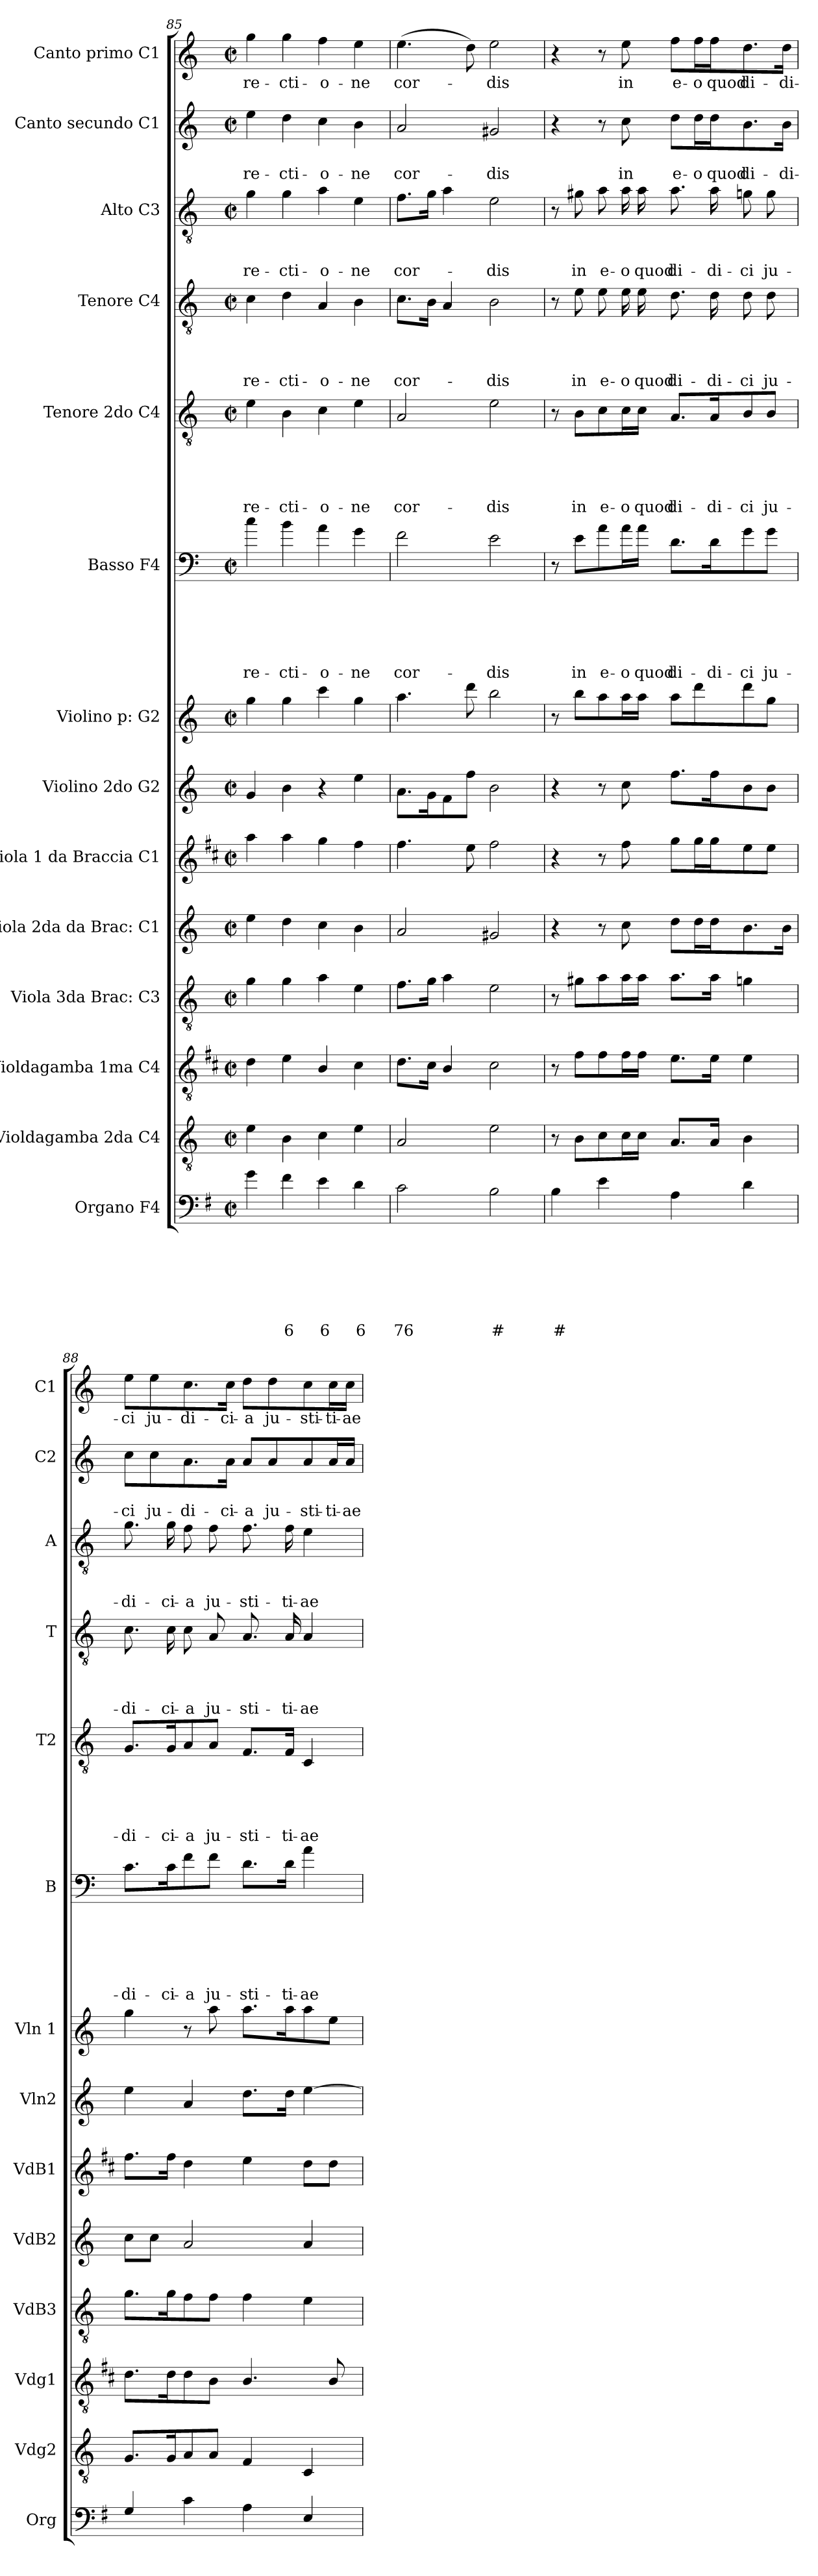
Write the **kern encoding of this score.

**kern	**text	**text	**text	**text	**text	**text	**text	**kern	**kern	**kern	**kern	**kern	**kern	**kern	**kern	**text	**text	**text	**text	**text	**text	**kern	**text	**text	**text	**text	**text	**kern	**text	**text	**text	**text	**kern	**text	**text	**text	**kern	**text	**text	**kern	**text
*part14	*part14	*part14	*part14	*part14	*part14	*part14	*part14	*part13	*part12	*part11	*part10	*part9	*part8	*part7	*part6	*part6	*part6	*part6	*part6	*part6	*part6	*part5	*part5	*part5	*part5	*part5	*part5	*part4	*part4	*part4	*part4	*part4	*part3	*part3	*part3	*part3	*part2	*part2	*part2	*part1	*part1
*staff14	*staff14	*staff14	*staff14	*staff14	*staff14	*staff14	*staff14	*staff13	*staff12	*staff11	*staff10	*staff9	*staff8	*staff7	*staff6	*staff6	*staff6	*staff6	*staff6	*staff6	*staff6	*staff5	*staff5	*staff5	*staff5	*staff5	*staff5	*staff4	*staff4	*staff4	*staff4	*staff4	*staff3	*staff3	*staff3	*staff3	*staff2	*staff2	*staff2	*staff1	*staff1
*I"Organo F4	*	*	*	*	*	*	*	*I"Violdagamba 2da C4	*I"Violdagamba 1ma C4	*I"Viola 3da Brac: C3	*I"Viola 2da da Brac: C1	*I"Viola 1 da Braccia C1	*I"Violino 2do G2	*I"Violino p: G2	*I"Basso F4	*	*	*	*	*	*	*I"Tenore 2do C4	*	*	*	*	*	*I"Tenore C4	*	*	*	*	*I"Alto C3	*	*	*	*I"Canto secundo C1	*	*	*I"Canto primo C1	*
*I'Org	*	*	*	*	*	*	*	*I'Vdg2	*I'Vdg1	*I'VdB3	*I'VdB2	*I'VdB1	*I'Vln2	*I'Vln 1	*I'B	*	*	*	*	*	*	*I'T2	*	*	*	*	*	*I'T	*	*	*	*	*I'A	*	*	*	*I'C2	*	*	*I'C1	*
*clefF4	*	*	*	*	*	*	*	*clefGv2	*clefGv2	*clefGv2	*clefG2	*clefG2	*clefG2	*clefG2	*clefF4	*	*	*	*	*	*	*clefGv2	*	*	*	*	*	*clefGv2	*	*	*	*	*clefGv2	*	*	*	*clefG2	*	*	*clefG2	*
*ITrd4c7	*	*	*	*	*	*	*	*	*ITrd1c2	*	*	*ITrd1c2	*	*	*ITrd8c14	*	*	*	*	*	*	*	*	*	*	*	*	*	*	*	*	*	*	*	*	*	*	*	*	*	*
*k[]	*	*	*	*	*	*	*	*k[]	*k[]	*k[]	*k[]	*k[]	*k[]	*k[]	*k[]	*	*	*	*	*	*	*k[]	*	*	*	*	*	*k[]	*	*	*	*	*k[]	*	*	*	*k[]	*	*	*k[]	*
*C:	*	*	*	*	*	*	*	*C:	*C:	*C:	*C:	*C:	*C:	*C:	*C:	*	*	*	*	*	*	*C:	*	*	*	*	*	*C:	*	*	*	*	*C:	*	*	*	*C:	*	*	*C:	*
*M2/2	*	*	*	*	*	*	*	*M2/2	*M2/2	*M2/2	*M2/2	*M2/2	*M2/2	*M2/2	*M2/2	*	*	*	*	*	*	*M2/2	*	*	*	*	*	*M2/2	*	*	*	*	*M2/2	*	*	*	*M2/2	*	*	*M2/2	*
*met(c|)	*	*	*	*	*	*	*	*met(c|)	*met(c|)	*met(c|)	*met(c|)	*met(c|)	*met(c|)	*met(c|)	*met(c|)	*	*	*	*	*	*	*met(c|)	*	*	*	*	*	*met(c|)	*	*	*	*	*met(c|)	*	*	*	*met(c|)	*	*	*met(c|)	*
=85	=85	=85	=85	=85	=85	=85	=85	=85	=85	=85	=85	=85	=85	=85	=85	=85	=85	=85	=85	=85	=85	=85	=85	=85	=85	=85	=85	=85	=85	=85	=85	=85	=85	=85	=85	=85	=85	=85	=85	=85	=85
!	!	!	!	!	!	!	!	!	!	!	!	!	!	!	!	!	!	!	!	!	!LO:LY:b	!	!	!	!	!	!LO:LY:b	!	!	!	!	!LO:LY:b	!	!	!	!LO:LY:b	!	!	!LO:LY:b	!	!LO:LY:b
4c\	.	.	.	.	.	.	.	4e\	4c\	4g\	4ee\	4gg\	4g/	4gg\	4c\	.	.	.	.	.	-re-	4e\	.	.	.	.	-re-	4c\	.	.	.	-re-	4g\	.	.	-re-	4ee\	.	-re-	4gg\	-re-
!	!	!	!	!	!	!	!LO:LY:b	!	!	!	!	!	!	!	!	!	!	!	!	!	!LO:LY:b	!	!	!	!	!	!LO:LY:b	!	!	!	!	!LO:LY:b	!	!	!	!LO:LY:b	!	!	!LO:LY:b	!	!LO:LY:b
4B\	.	.	.	.	.	.	6	4B\	4d\	4g\	4dd\	4gg\	4b\	4gg\	4B\	.	.	.	.	.	-cti-	4B\	.	.	.	.	-cti-	4d\	.	.	.	-cti-	4g\	.	.	-cti-	4dd\	.	-cti-	4gg\	-cti-
!	!	!	!	!	!	!	!LO:LY:b	!	!	!	!	!	!	!	!	!	!	!	!	!	!LO:LY:b	!	!	!	!	!	!LO:LY:b	!	!	!	!	!LO:LY:b	!	!	!	!LO:LY:b	!	!	!LO:LY:b	!	!LO:LY:b
4A\	.	.	.	.	.	.	6	4c\	4A/	4a\	4cc\	4ff\	4r	4ccc\	4A\	.	.	.	.	.	-o-	4c\	.	.	.	.	-o-	4A/	.	.	.	-o-	4a\	.	.	-o-	4cc\	.	-o-	4ff\	-o-
!	!	!	!	!	!	!	!LO:LY:b	!	!	!	!	!	!	!	!	!	!	!	!	!	!LO:LY:b	!	!	!	!	!	!LO:LY:b	!	!	!	!	!LO:LY:b	!	!	!	!LO:LY:b	!	!	!LO:LY:b	!	!LO:LY:b
4G\	.	.	.	.	.	.	6	4e\	4B\	4e\	4b\	4ee\	4ee\	4gg\	4G\	.	.	.	.	.	-ne	4e\	.	.	.	.	-ne	4B\	.	.	.	-ne	4e\	.	.	-ne	4b\	.	-ne	4ee\	-ne
!!LO:PB:g=z
=86	=86	=86	=86	=86	=86	=86	=86	=86	=86	=86	=86	=86	=86	=86	=86	=86	=86	=86	=86	=86	=86	=86	=86	=86	=86	=86	=86	=86	=86	=86	=86	=86	=86	=86	=86	=86	=86	=86	=86	=86	=86
!	!	!	!	!	!	!	!LO:LY:b	!	!	!	!	!	!	!	!	!	!	!	!	!	!LO:LY:b	!	!	!	!	!	!LO:LY:b	!	!	!	!	!LO:LY:b	!	!	!	!LO:LY:b	!	!	!LO:LY:b	!	!LO:LY:b
2F\	.	.	.	.	.	.	76	2A/	8.c\L	8.f\L	2a/	4.ee\	8.a\L	4.aa\	2F\	.	.	.	.	.	cor-	2A/	.	.	.	.	cor-	8.c\L	.	.	.	cor-	8.f\L	.	.	cor-	2a/	.	cor-	(>4.ee\	cor-
.	.	.	.	.	.	.	.	.	16B\Jk	16g\Jk	.	.	16g\k	.	.	.	.	.	.	.	.	.	.	.	.	.	.	16B\Jk	.	.	.	.	16g\Jk	.	.	.	.	.	.	.	.
.	.	.	.	.	.	.	.	.	4A/	4a\	.	.	8f\	.	.	.	.	.	.	.	.	.	.	.	.	.	.	4A/	.	.	.	.	4a\	.	.	.	.	.	.	.	.
.	.	.	.	.	.	.	.	.	.	.	.	8dd\	8ff\J	8ddd\	.	.	.	.	.	.	.	.	.	.	.	.	.	.	.	.	.	.	.	.	.	.	.	.	.	8dd\)	.
!	!	!	!	!	!	!	!LO:LY:b	!	!	!	!	!	!	!	!	!	!	!	!	!	!LO:LY:b	!	!	!	!	!	!LO:LY:b	!	!	!	!	!LO:LY:b	!	!	!	!LO:LY:b	!	!	!LO:LY:b	!	!LO:LY:b
2E\	.	.	.	.	.	.	#	2e\	2B\	2e\	2g#X/	2ee\	2b\	2bb\	2E\	.	.	.	.	.	-dis	2e\	.	.	.	.	-dis	2B\	.	.	.	-dis	2e\	.	.	-dis	2g#X/	.	-dis	2ee\	-dis
=87	=87	=87	=87	=87	=87	=87	=87	=87	=87	=87	=87	=87	=87	=87	=87	=87	=87	=87	=87	=87	=87	=87	=87	=87	=87	=87	=87	=87	=87	=87	=87	=87	=87	=87	=87	=87	=87	=87	=87	=87	=87
!	!	!	!	!	!	!	!LO:LY:b	!	!	!	!	!	!	!	!	!	!	!	!	!	!	!	!	!	!	!	!	!	!	!	!	!	!	!	!	!	!	!	!	!	!
4E\	.	.	.	.	.	.	#	8r	8r	8r	4r	4r	4r	8r	8r	.	.	.	.	.	.	8r	.	.	.	.	.	8r	.	.	.	.	8r	.	.	.	4r	.	.	4r	.
!	!	!	!	!	!	!	!	!	!	!	!	!	!	!	!	!	!	!	!	!	!LO:LY:b	!	!	!	!	!	!LO:LY:b	!	!	!	!	!LO:LY:b	!	!	!	!LO:LY:b	!	!	!	!	!
.	.	.	.	.	.	.	.	8B\L	8e\L	8g#X\L	.	.	.	8bb\L	8E\L	.	.	.	.	.	in	8B\L	.	.	.	.	in	8e\	.	.	.	in	8g#X\	.	.	in	.	.	.	.	.
!	!	!	!	!	!	!	!	!	!	!	!	!	!	!	!	!	!	!	!	!	!LO:LY:b	!	!	!	!	!	!LO:LY:b	!	!	!	!	!LO:LY:b	!	!	!	!LO:LY:b	!	!	!	!	!
4A\	.	.	.	.	.	.	.	8c\	8e\	8a\	8r	8r	8r	8aa\	8A\	.	.	.	.	.	e-	8c\	.	.	.	.	e-	8e\	.	.	.	e-	8a\	.	.	e-	8r	.	.	8r	.
!	!	!	!	!	!	!	!	!	!	!	!	!	!	!	!	!	!	!	!	!	!LO:LY:b	!	!	!	!	!	!LO:LY:b	!	!	!	!	!LO:LY:b	!	!	!	!LO:LY:b	!	!	!LO:LY:b	!	!LO:LY:b
.	.	.	.	.	.	.	.	16c\L	16e\L	16a\L	8cc\	8ee\	8cc\	16aa\L	16A\L	.	.	.	.	.	-o	16c\L	.	.	.	.	-o	16e\	.	.	.	-o	16a\	.	.	-o	8cc\	.	in	8ee\	in
!	!	!	!	!	!	!	!	!	!	!	!	!	!	!	!	!	!	!	!	!	!LO:LY:b	!	!	!	!	!	!LO:LY:b	!	!	!	!	!LO:LY:b	!	!	!	!LO:LY:b	!	!	!	!	!
.	.	.	.	.	.	.	.	16c\JJ	16e\JJ	16a\JJ	.	.	.	16aa\JJ	16A\JJ	.	.	.	.	.	quod	16c\JJ	.	.	.	.	quod	16e\	.	.	.	quod	16a\	.	.	quod	.	.	.	.	.
!	!	!	!	!	!	!	!	!	!	!	!	!	!	!	!	!	!	!	!	!	!LO:LY:b	!	!	!	!	!	!LO:LY:b	!	!	!	!	!LO:LY:b	!	!	!	!LO:LY:b	!	!	!LO:LY:b	!	!LO:LY:b
4D\	.	.	.	.	.	.	.	8.A/L	8.d\L	8.a\L	8dd\L	8ff\L	8.ff\L	8aa\L	8.D\L	.	.	.	.	.	di-	8.A/L	.	.	.	.	di-	8.d\	.	.	.	di-	8.a\	.	.	di-	8dd\L	.	e-	8ff\L	e-
!	!	!	!	!	!	!	!	!	!	!	!	!	!	!	!	!	!	!	!	!	!	!	!	!	!	!	!	!	!	!	!	!	!	!	!	!	!	!	!LO:LY:b	!	!LO:LY:b
.	.	.	.	.	.	.	.	.	.	.	16dd\L	16ff\L	.	8ddd\	.	.	.	.	.	.	.	.	.	.	.	.	.	.	.	.	.	.	.	.	.	.	16dd\L	.	-o	16ff\L	-o
!	!	!	!	!	!	!	!	!	!	!	!	!	!	!	!	!	!	!	!	!	!LO:LY:b	!	!	!	!	!	!LO:LY:b	!	!	!	!	!LO:LY:b	!	!	!	!LO:LY:b	!	!	!LO:LY:b	!	!LO:LY:b
.	.	.	.	.	.	.	.	16A/Jk	16d\Jk	16a\Jk	16dd\J	16ff\J	16ff\k	.	16D\K	.	.	.	.	.	-di-	16A/K	.	.	.	.	-di-	16d\	.	.	.	-di-	16a\	.	.	-di-	16dd\J	.	quod	16ff\J	quod
!	!	!	!	!	!	!	!	!	!	!	!	!	!	!	!	!	!	!	!	!	!LO:LY:b	!	!	!	!	!	!LO:LY:b	!	!	!	!	!LO:LY:b	!	!	!	!LO:LY:b	!	!	!LO:LY:b	!	!LO:LY:b
4G\	.	.	.	.	.	.	.	4B\	4d\	4gn\	8.b\	8dd\	8b\	8ddd\	8G\	.	.	.	.	.	-ci	8B/	.	.	.	.	-ci	8d\	.	.	.	-ci	8gn\	.	.	-ci	8.b\	.	di-	8.dd\	di-
!	!	!	!	!	!	!	!	!	!	!	!	!	!	!	!	!	!	!	!	!	!LO:LY:b	!	!	!	!	!	!LO:LY:b	!	!	!	!	!LO:LY:b	!	!	!	!LO:LY:b	!	!	!	!	!
.	.	.	.	.	.	.	.	.	.	.	.	8dd\J	8b\J	8gg\J	8G\J	.	.	.	.	.	ju-	8B/J	.	.	.	.	ju-	8d\	.	.	.	ju-	8g\	.	.	ju-	.	.	.	.	.
!	!	!	!	!	!	!	!	!	!	!	!	!	!	!	!	!	!	!	!	!	!	!	!	!	!	!	!	!	!	!	!	!	!	!	!	!	!	!	!LO:LY:b	!	!LO:LY:b
.	.	.	.	.	.	.	.	.	.	.	16b\Jk	.	.	.	.	.	.	.	.	.	.	.	.	.	.	.	.	.	.	.	.	.	.	.	.	.	16b\Jk	.	-di-	16dd\Jk	-di-
=88	=88	=88	=88	=88	=88	=88	=88	=88	=88	=88	=88	=88	=88	=88	=88	=88	=88	=88	=88	=88	=88	=88	=88	=88	=88	=88	=88	=88	=88	=88	=88	=88	=88	=88	=88	=88	=88	=88	=88	=88	=88
!	!	!	!	!	!	!	!	!	!	!	!	!	!	!	!	!	!	!	!	!	!LO:LY:b	!	!	!	!	!	!LO:LY:b	!	!	!	!	!LO:LY:b	!	!	!	!LO:LY:b	!	!	!LO:LY:b	!	!LO:LY:b
4C/	.	.	.	.	.	.	.	8.G/L	8.c\L	8.g\L	8cc\L	8.ee\L	4ee\	4gg\	8.C\L	.	.	.	.	.	-di-	8.G/L	.	.	.	.	-di-	8.c\	.	.	.	-di-	8.g\	.	.	-di-	8cc\L	.	-ci	8ee\L	-ci
!	!	!	!	!	!	!	!	!	!	!	!	!	!	!	!	!	!	!	!	!	!	!	!	!	!	!	!	!	!	!	!	!	!	!	!	!	!	!	!LO:LY:b	!	!LO:LY:b
.	.	.	.	.	.	.	.	.	.	.	8cc\J	.	.	.	.	.	.	.	.	.	.	.	.	.	.	.	.	.	.	.	.	.	.	.	.	.	8cc\	.	ju-	8ee\	ju-
!	!	!	!	!	!	!	!	!	!	!	!	!	!	!	!	!	!	!	!	!	!LO:LY:b	!	!	!	!	!	!LO:LY:b	!	!	!	!	!LO:LY:b	!	!	!	!LO:LY:b	!	!	!	!	!
.	.	.	.	.	.	.	.	16G/k	16c\k	16g\k	.	16ee\Jk	.	.	16C\K	.	.	.	.	.	-ci-	16G/K	.	.	.	.	-ci-	16c\	.	.	.	-ci-	16g\	.	.	-ci-	.	.	.	.	.
!	!	!	!	!	!	!	!	!	!	!	!	!	!	!	!	!	!	!	!	!	!LO:LY:b	!	!	!	!	!	!LO:LY:b	!	!	!	!	!LO:LY:b	!	!	!	!LO:LY:b	!	!	!LO:LY:b	!	!LO:LY:b
4F\	.	.	.	.	.	.	.	8A/	8c\	8f\	2a/	4cc\	4a/	8r	8F\	.	.	.	.	.	-a	8A/	.	.	.	.	-a	8c\	.	.	.	-a	8f\	.	.	-a	8.a\	.	-di-	8.cc\	-di-
!	!	!	!	!	!	!	!	!	!	!	!	!	!	!	!	!	!	!	!	!	!LO:LY:b	!	!	!	!	!	!LO:LY:b	!	!	!	!	!LO:LY:b	!	!	!	!LO:LY:b	!	!	!	!	!
.	.	.	.	.	.	.	.	8A/J	8A\J	8f\J	.	.	.	8aa\	8F\J	.	.	.	.	.	ju-	8A/J	.	.	.	.	ju-	8A/	.	.	.	ju-	8f\	.	.	ju-	.	.	.	.	.
!	!	!	!	!	!	!	!	!	!	!	!	!	!	!	!	!	!	!	!	!	!	!	!	!	!	!	!	!	!	!	!	!	!	!	!	!	!	!	!LO:LY:b	!	!LO:LY:b
.	.	.	.	.	.	.	.	.	.	.	.	.	.	.	.	.	.	.	.	.	.	.	.	.	.	.	.	.	.	.	.	.	.	.	.	.	16a\Jk	.	-ci-	16cc\Jk	-ci-
!	!	!	!	!	!	!	!	!	!	!	!	!	!	!	!	!	!	!	!	!	!LO:LY:b	!	!	!	!	!	!LO:LY:b	!	!	!	!	!LO:LY:b	!	!	!	!LO:LY:b	!	!	!LO:LY:b	!	!LO:LY:b
4D\	.	.	.	.	.	.	.	4F/	4.A/	4f\	.	4dd\	8.dd\L	8.aa\L	8.D\L	.	.	.	.	.	-sti-	8.F/L	.	.	.	.	-sti-	8.A/	.	.	.	-sti-	8.f\	.	.	-sti-	8a/L	.	-a	8dd\L	-a
!	!	!	!	!	!	!	!	!	!	!	!	!	!	!	!	!	!	!	!	!	!	!	!	!	!	!	!	!	!	!	!	!	!	!	!	!	!	!	!LO:LY:b	!	!LO:LY:b
.	.	.	.	.	.	.	.	.	.	.	.	.	.	.	.	.	.	.	.	.	.	.	.	.	.	.	.	.	.	.	.	.	.	.	.	.	8a/	.	ju-	8dd\	ju-
!	!	!	!	!	!	!	!	!	!	!	!	!	!	!	!	!	!	!	!	!	!LO:LY:b	!	!	!	!	!	!LO:LY:b	!	!	!	!	!LO:LY:b	!	!	!	!LO:LY:b	!	!	!	!	!
.	.	.	.	.	.	.	.	.	.	.	.	.	16dd\Jk	16aa\k	16D\Jk	.	.	.	.	.	-ti-	16F/Jk	.	.	.	.	-ti-	16A/	.	.	.	-ti-	16f\	.	.	-ti-	.	.	.	.	.
!	!	!	!	!	!	!	!	!	!	!	!	!	!	!	!	!	!	!	!	!	!LO:LY:b	!	!	!	!	!	!LO:LY:b	!	!	!	!	!LO:LY:b	!	!	!	!LO:LY:b	!	!	!LO:LY:b	!	!LO:LY:b
4AA/	.	.	.	.	.	.	.	4C/	.	4e\	4a/	8cc\L	[4ee\	8aa\	4A\	.	.	.	.	.	-ae	4C/	.	.	.	.	-ae	4A/	.	.	.	-ae	4e\	.	.	-ae	8a/	.	-sti-	8cc\	-sti-
!	!	!	!	!	!	!	!	!	!	!	!	!	!	!	!	!	!	!	!	!	!	!	!	!	!	!	!	!	!	!	!	!	!	!	!	!	!	!	!LO:LY:b	!	!LO:LY:b
.	.	.	.	.	.	.	.	.	8A/	.	.	8cc\J	.	8ee\J	.	.	.	.	.	.	.	.	.	.	.	.	.	.	.	.	.	.	.	.	.	.	16a/L	.	-ti-	16cc\L	-ti-
!	!	!	!	!	!	!	!	!	!	!	!	!	!	!	!	!	!	!	!	!	!	!	!	!	!	!	!	!	!	!	!	!	!	!	!	!	!	!	!LO:LY:b	!	!LO:LY:b
.	.	.	.	.	.	.	.	.	.	.	.	.	.	.	.	.	.	.	.	.	.	.	.	.	.	.	.	.	.	.	.	.	.	.	.	.	16a/JJ	.	-ae	16cc\JJ	-ae
=	=	=	=	=	=	=	=	=	=	=	=	=	=	=	=	=	=	=	=	=	=	=	=	=	=	=	=	=	=	=	=	=	=	=	=	=	=	=	=	=	=
*-	*-	*-	*-	*-	*-	*-	*-	*-	*-	*-	*-	*-	*-	*-	*-	*-	*-	*-	*-	*-	*-	*-	*-	*-	*-	*-	*-	*-	*-	*-	*-	*-	*-	*-	*-	*-	*-	*-	*-	*-	*-
